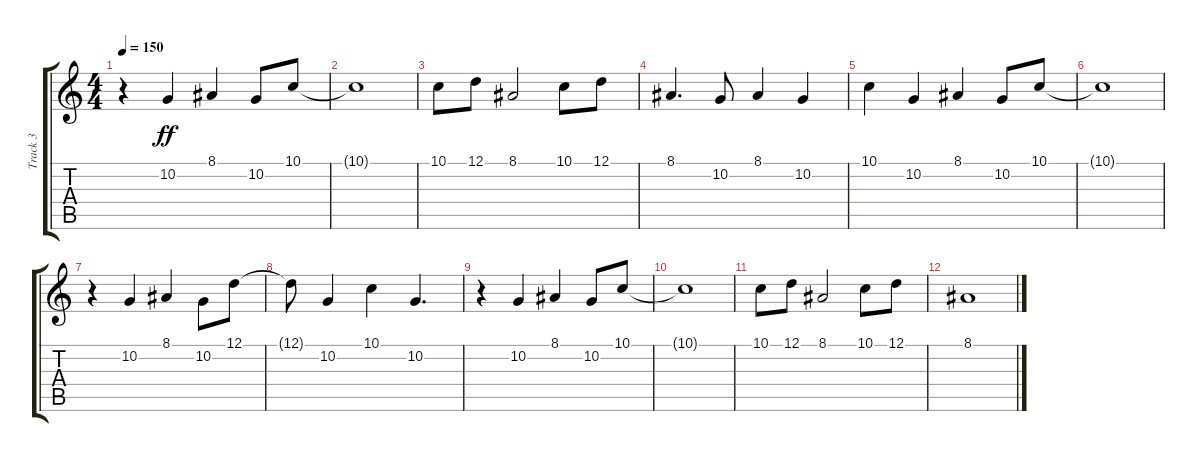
\track ("Track 3" "Track 3") {instrument brightacousticpiano}
\staff {score tabs}
\tuning (D4 A3 F3 C3 G2 D2) {hide}
\ts (4 4)
\tempo 150
\clef g2
\ks c
r.4{dy ff} 10.2.4 8.1.4 10.2.8 10.1.8 |
10.1{t}.1 |
10.1.8 12.1.8 8.1.2 10.1.8 12.1.8 |
8.1.4{d} 10.2.8 8.1.4 10.2.4 |
10.1.4 10.2.4 8.1.4 10.2.8 10.1.8 |
10.1{t}.1 |
r.4 10.2.4 8.1.4 10.2.8 12.1.8 |
12.1{t}.8 10.2.4 10.1.4 10.2.4{d} |
r.4 10.2.4 8.1.4 10.2.8 10.1.8 |
10.1{t}.1 |
10.1.8 12.1.8 8.1.2 10.1.8 12.1.8 |
8.1.1
